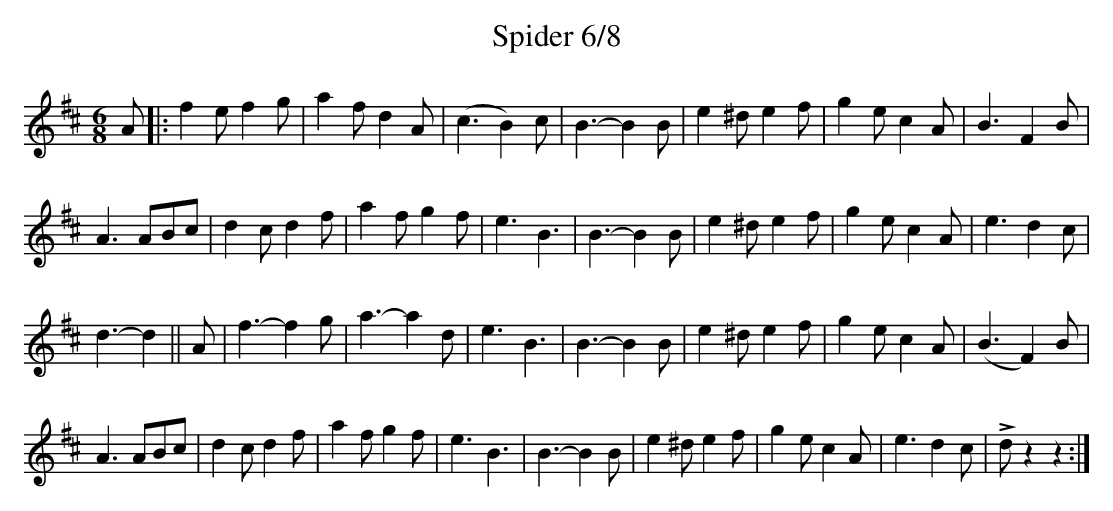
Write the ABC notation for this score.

X:1
T:Spider 6/8
M:6/8
L:1/8
K:D
A|:f2e f2g|a2f d2A|(c3 B2)c|B3-B2 B|e2^d e2f|g2e c2A|B3 F2B|
A3 ABc|d2c d2f|a2f g2f|e3 B3|B3-B2 B|e2^d e2f|g2e c2A|e3 d2c|
d3-d2||A|f3- f2g|a3- a2d|e3 B3|B3- B2B|e2^d e2f|g2e c2A|(B3 F2)B|
A3 ABc|d2c d2f|a2f g2f|e3 B3|B3- B2B|e2^d e2f|g2e c2A|e3 d2c|Ld z2 z2:|
